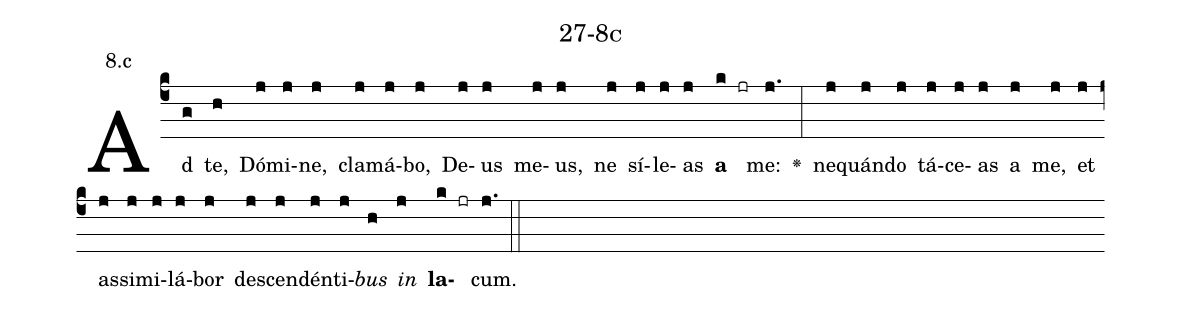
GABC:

name: 27-8c;
annotation: 8.c;
%%
(c4)Ad(g) te,(h) Dó(j)mi(j)ne,(j) cla(j)má(j)bo,(j) De(j)us(j) me(j)us,(j) ne(j) sí(j)le(j)as(j) <b>a</b>(k jr) me:(j.) <v>\greheightstar</v>(:) ne(j)quán(j)do(j) tá(j)ce(j)as(j) a(j) me,(j) et(j) as(j)si(j)mi(j)lá(j)bor(j) de(j)scen(j)dén(j)ti(j)<i>bus</i>(h) <i>in</i>(j) <b>la</b>(k jr)cum.(j.) (::)


%E(j) u(j) o(h) u(j) a(k) e.(j.) (::)
